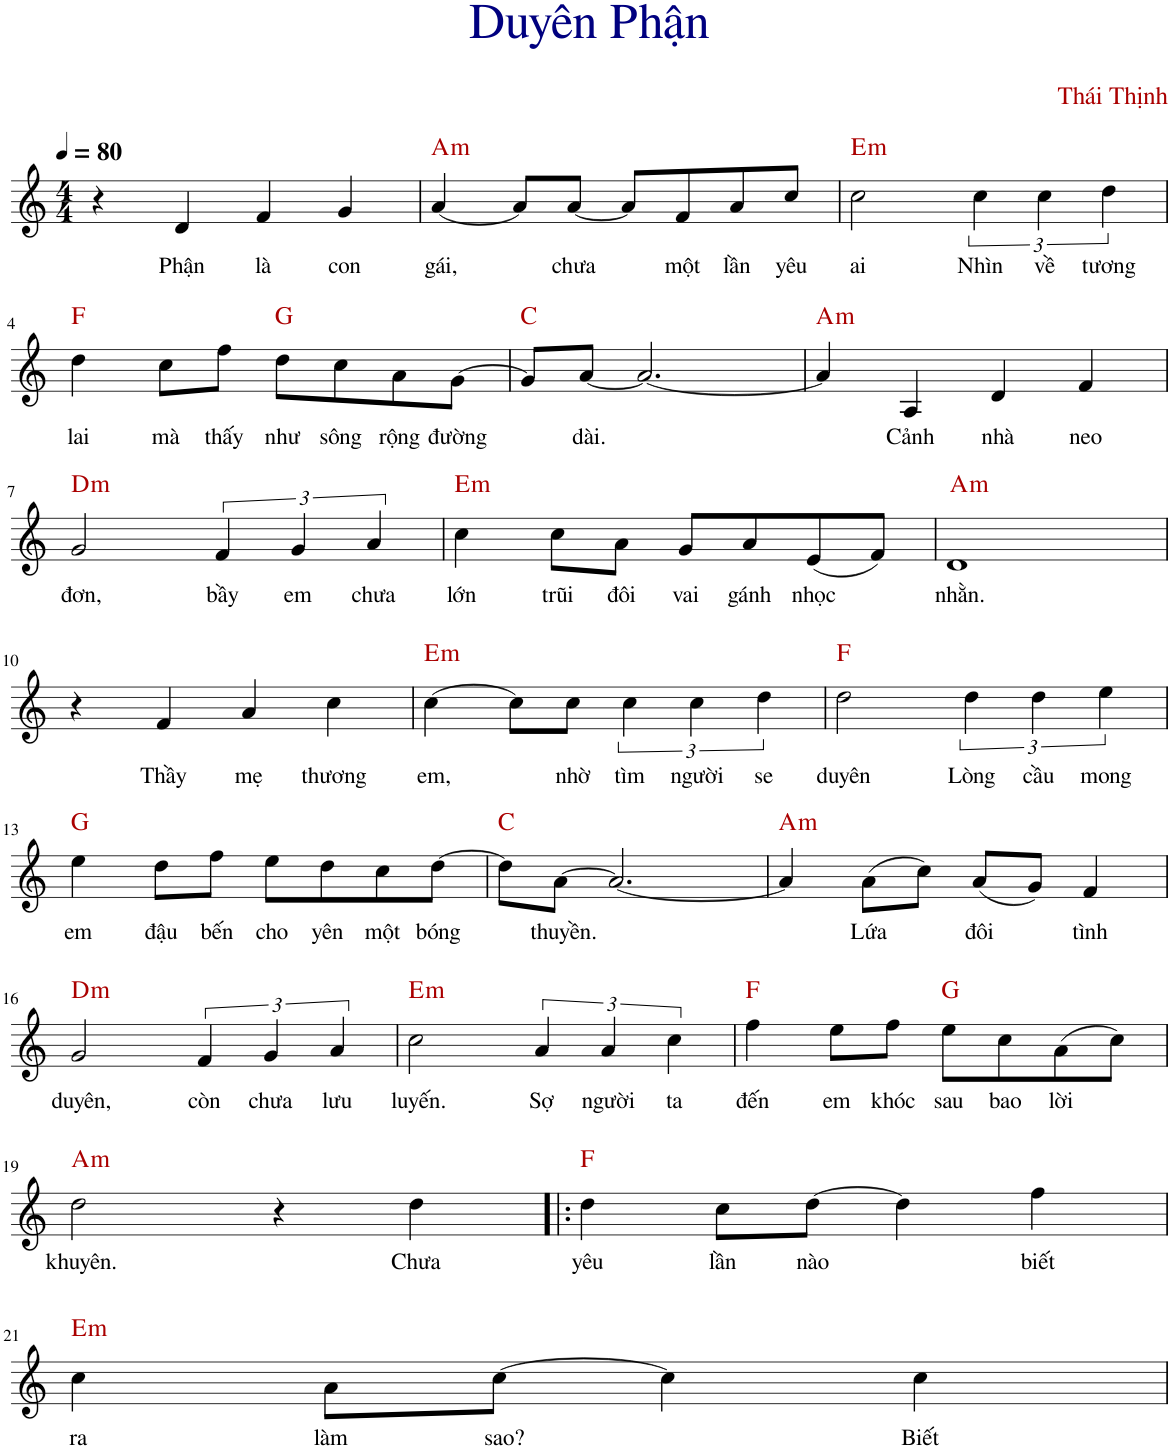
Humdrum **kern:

**kern	**text	**harte
*part1	*part1	*part1
*staff1	*staff1	*
*I"Piano	*	*
*I'Pno.	*	*
*clefG2	*	*
*k[]	*	*
*M4/4	*	*
*MM80	*	*
=1	=1	=1
4r	.	.
!	!LO:LY:b	!
4d/	Phận	.
!	!LO:LY:b	!
4f/	là	.
!	!LO:LY:b	!
4g/	con	.
=2	=2	=2
!	!LO:LY:b	!LO:H:kt=m
[4a/	gái,	A:min
8a/L]	.	.
!	!LO:LY:b	!
[8a/J	chưa	.
8a/L]	.	.
!	!LO:LY:b	!
8f/	một	.
!	!LO:LY:b	!
8a/	lần	.
!	!LO:LY:b	!
8cc/J	yêu	.
=3	=3	=3
!	!LO:LY:b	!LO:H:kt=m
2cc\	ai	E:min
!	!LO:LY:b	!
6cc\	Nhìn	.
!	!LO:LY:b	!
6cc\	về	.
!	!LO:LY:b	!
6dd\	tương	.
!!LO:LB:g=z
=4	=4	=4
!	!LO:LY:b	!
4dd\	lai	F:maj
!	!LO:LY:b	!
8cc\L	mà	.
!	!LO:LY:b	!
8ff\J	thấy	.
!	!LO:LY:b	!
8dd\L	như	G:maj
!	!LO:LY:b	!
8cc\	sông	.
!	!LO:LY:b	!
8a\	rộng	.
!	!LO:LY:b	!
[8g\J	đường	.
=5	=5	=5
8g/L]	.	C:maj
!	!LO:LY:b	!
[8a/J	dài.	.
2.a/_	.	.
=6	=6	=6
!	!	!LO:H:kt=m
4a/]	.	A:min
!	!LO:LY:b	!
4A/	Cảnh	.
!	!LO:LY:b	!
4d/	nhà	.
!	!LO:LY:b	!
4f/	neo	.
!!LO:LB:g=z
=7	=7	=7
!	!LO:LY:b	!LO:H:kt=m
2g/	đơn,	D:min
!	!LO:LY:b	!
6f/	bầy	.
!	!LO:LY:b	!
6g/	em	.
!	!LO:LY:b	!
6a/	chưa	.
=8	=8	=8
!	!LO:LY:b	!LO:H:kt=m
4cc\	lớn	E:min
!	!LO:LY:b	!
8cc\L	trũi	.
!	!LO:LY:b	!
8a\J	đôi	.
!	!LO:LY:b	!
8g/L	vai	.
!	!LO:LY:b	!
8a/	gánh	.
!	!LO:LY:b	!
(8e/	nhọc	.
8f/J)	.	.
=9	=9	=9
!	!LO:LY:b	!LO:H:kt=m
1d	nhằn.	A:min
!!LO:LB:g=z
=10	=10	=10
4r	.	.
!	!LO:LY:b	!
4f/	Thầy	.
!	!LO:LY:b	!
4a/	mẹ	.
!	!LO:LY:b	!
4cc\	thương	.
=11	=11	=11
!	!LO:LY:b	!LO:H:kt=m
[4cc\	em,	E:min
8cc\L]	.	.
!	!LO:LY:b	!
8cc\J	nhờ	.
!	!LO:LY:b	!
6cc\	tìm	.
!	!LO:LY:b	!
6cc\	người	.
!	!LO:LY:b	!
6dd\	se	.
=12	=12	=12
!	!LO:LY:b	!
2dd\	duyên	F:maj
!	!LO:LY:b	!
6dd\	Lòng	.
!	!LO:LY:b	!
6dd\	cầu	.
!	!LO:LY:b	!
6ee\	mong	.
!!LO:LB:g=z
=13	=13	=13
!	!LO:LY:b	!
4ee\	em	G:maj
!	!LO:LY:b	!
8dd\L	đậu	.
!	!LO:LY:b	!
8ff\J	bến	.
!	!LO:LY:b	!
8ee\L	cho	.
!	!LO:LY:b	!
8dd\	yên	.
!	!LO:LY:b	!
8cc\	một	.
!	!LO:LY:b	!
[8dd\J	bóng	.
=14	=14	=14
8dd\L]	.	C:maj
!	!LO:LY:b	!
[8a\J	thuyền.	.
2.a/_	.	.
=15	=15	=15
!	!	!LO:H:kt=m
4a/]	.	A:min
!	!LO:LY:b	!
(8a\L	Lứa	.
8cc\J)	.	.
!	!LO:LY:b	!
(8a/L	đôi	.
8g/J)	.	.
!	!LO:LY:b	!
4f/	tình	.
!!LO:LB:g=z
=16	=16	=16
!	!LO:LY:b	!LO:H:kt=m
2g/	duyên,	D:min
!	!LO:LY:b	!
6f/	còn	.
!	!LO:LY:b	!
6g/	chưa	.
!	!LO:LY:b	!
6a/	lưu	.
=17	=17	=17
!	!LO:LY:b	!LO:H:kt=m
2cc\	luyến.	E:min
!	!LO:LY:b	!
6a/	Sợ	.
!	!LO:LY:b	!
6a/	người	.
!	!LO:LY:b	!
6cc\	ta	.
=18	=18	=18
!	!LO:LY:b	!
4ff\	đến	F:maj
!	!LO:LY:b	!
8ee\L	em	.
!	!LO:LY:b	!
8ff\J	khóc	.
!	!LO:LY:b	!
8ee\L	sau	G:maj
!	!LO:LY:b	!
8cc\	bao	.
!	!LO:LY:b	!
(8a\	lời	.
8cc\J)	.	.
!!LO:LB:g=z
=19	=19	=19
!	!LO:LY:b	!LO:H:kt=m
2dd\	khuyên.	A:min
4r	.	.
!	!LO:LY:b	!
4dd\	Chưa	.
=20!|:	=20!|:	=20!|:
!	!LO:LY:b	!
4dd\	yêu	F:maj
!	!LO:LY:b	!
8cc\L	lần	.
!	!LO:LY:b	!
[8dd\J	nào	.
4dd\]	.	.
!	!LO:LY:b	!
4ff\	biết	.
!!LO:LB:g=z
=21	=21	=21
!	!LO:LY:b	!LO:H:kt=m
4cc\	ra	E:min
!	!LO:LY:b	!
8a\L	làm	.
!	!LO:LY:b	!
[8cc\J	sao?	.
4cc\]	.	.
!	!LO:LY:b	!
4cc\	Biết	.
=	=	=
*-	*-	*-
